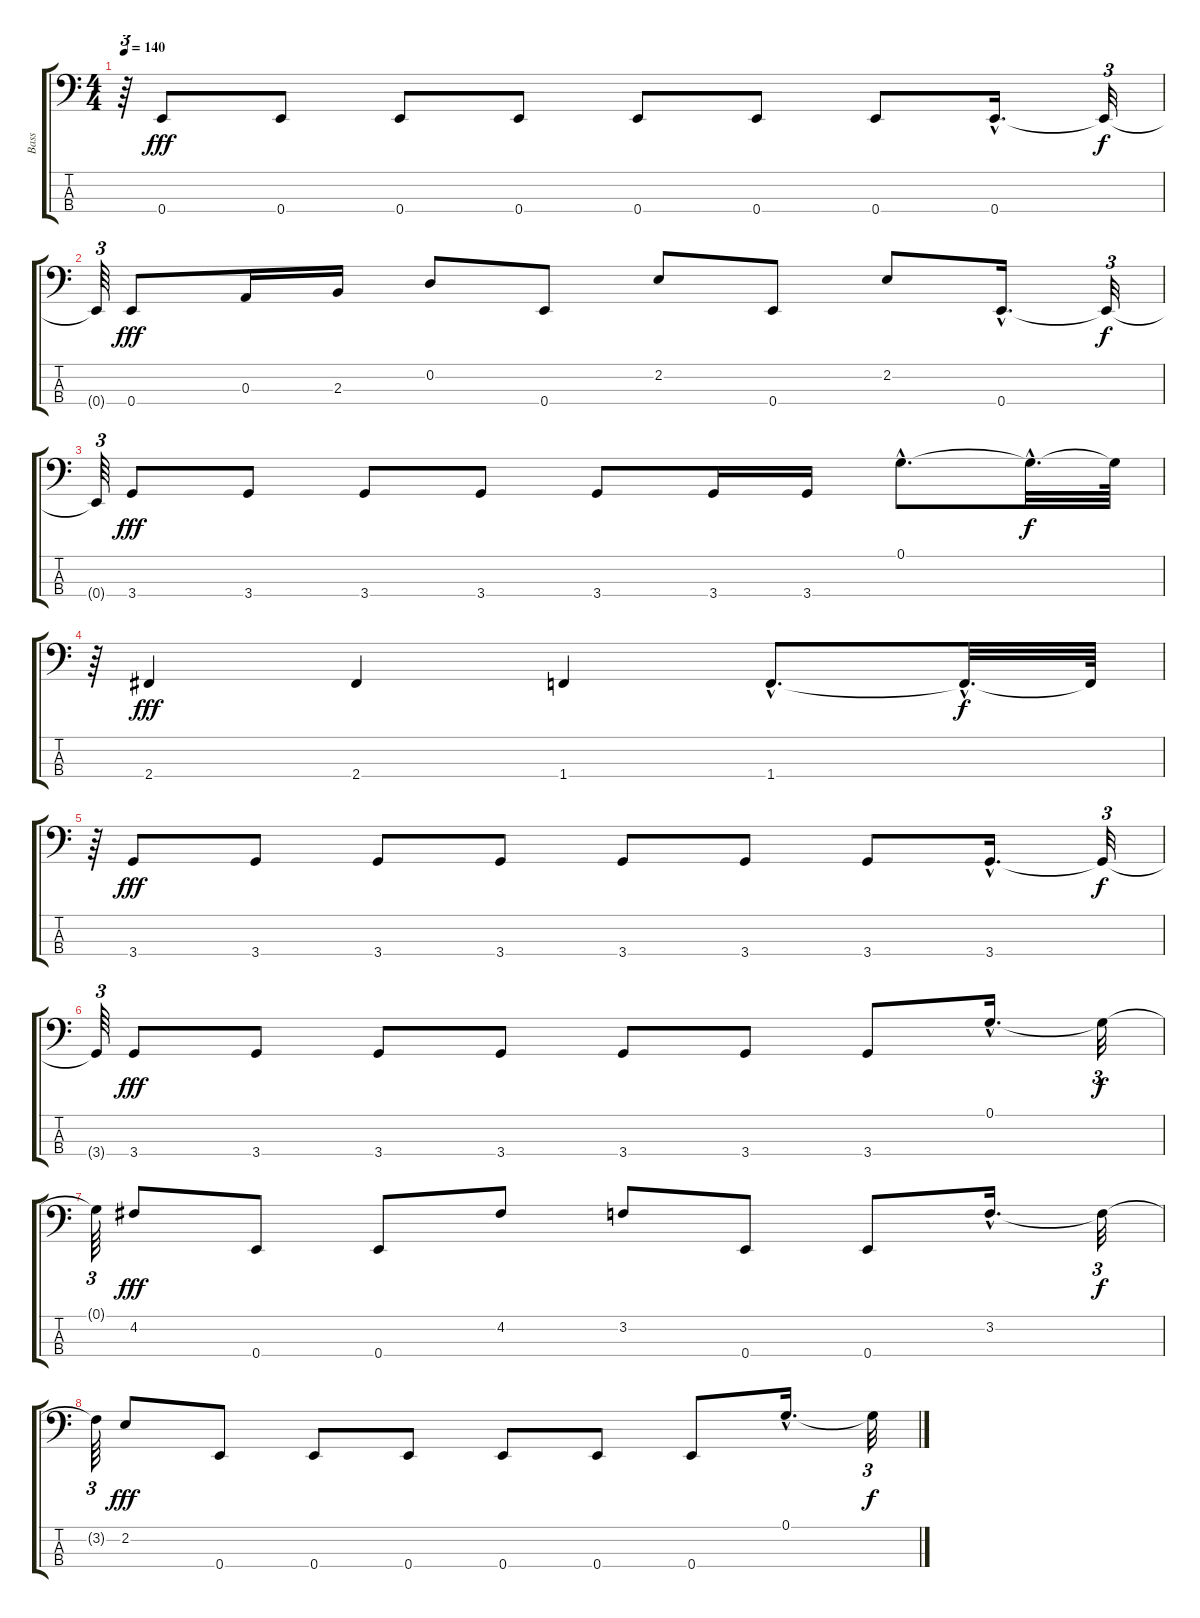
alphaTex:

\track ("Bass" "Bass") {instrument electricbassfinger}
\staff {score tabs}
\tuning (G2 D2 A1 E1) {hide}
\ts (4 4)
\tempo 140
\clef f4
\ks c
r.64{tu (3 2) dy f} 0.4.8{dy fff} 0.4.8 0.4.8 0.4.8 0.4.8 0.4.8 0.4.8 0.4{hac}.16{d} 0.4{t}.32{tu (3 2) dy f} |
0.4{t}.64{tu (3 2)} 0.4.8{dy fff} 0.3.16 2.3.16 0.2.8 0.4.8 2.2.8 0.4.8 2.2.8 0.4{hac}.16{d} 0.4{t}.32{tu (3 2) dy f} |
0.4{t}.64{tu (3 2)} 3.4.8{dy fff} 3.4.8 3.4.8 3.4.8 3.4.8 3.4.16 3.4.16 0.1{hac}.8{d} 0.1{hac t}.32{d dy f} 0.1{t}.64 |
r.64{tu (3 2)} 2.4.4{dy fff} 2.4.4 1.4.4 1.4{hac}.8{d} 1.4{hac t}.32{d dy f} 1.4{t}.64 |
r.64{tu (3 2)} 3.4.8{dy fff} 3.4.8 3.4.8 3.4.8 3.4.8 3.4.8 3.4.8 3.4{hac}.16{d} 3.4{t}.32{tu (3 2) dy f} |
3.4{t}.64{tu (3 2)} 3.4.8{dy fff} 3.4.8 3.4.8 3.4.8 3.4.8 3.4.8 3.4.8 0.1{hac}.16{d} 0.1{t}.32{tu (3 2) dy f} |
0.1{t}.64{tu (3 2)} 4.2.8{dy fff} 0.4.8 0.4.8 4.2.8 3.2.8 0.4.8 0.4.8 3.2{hac}.16{d} 3.2{t}.32{tu (3 2) dy f} |
3.2{t}.64{tu (3 2)} 2.2.8{dy fff} 0.4.8 0.4.8 0.4.8 0.4.8 0.4.8 0.4.8 0.1{hac}.16{d} 0.1{t}.32{tu (3 2) dy f}
